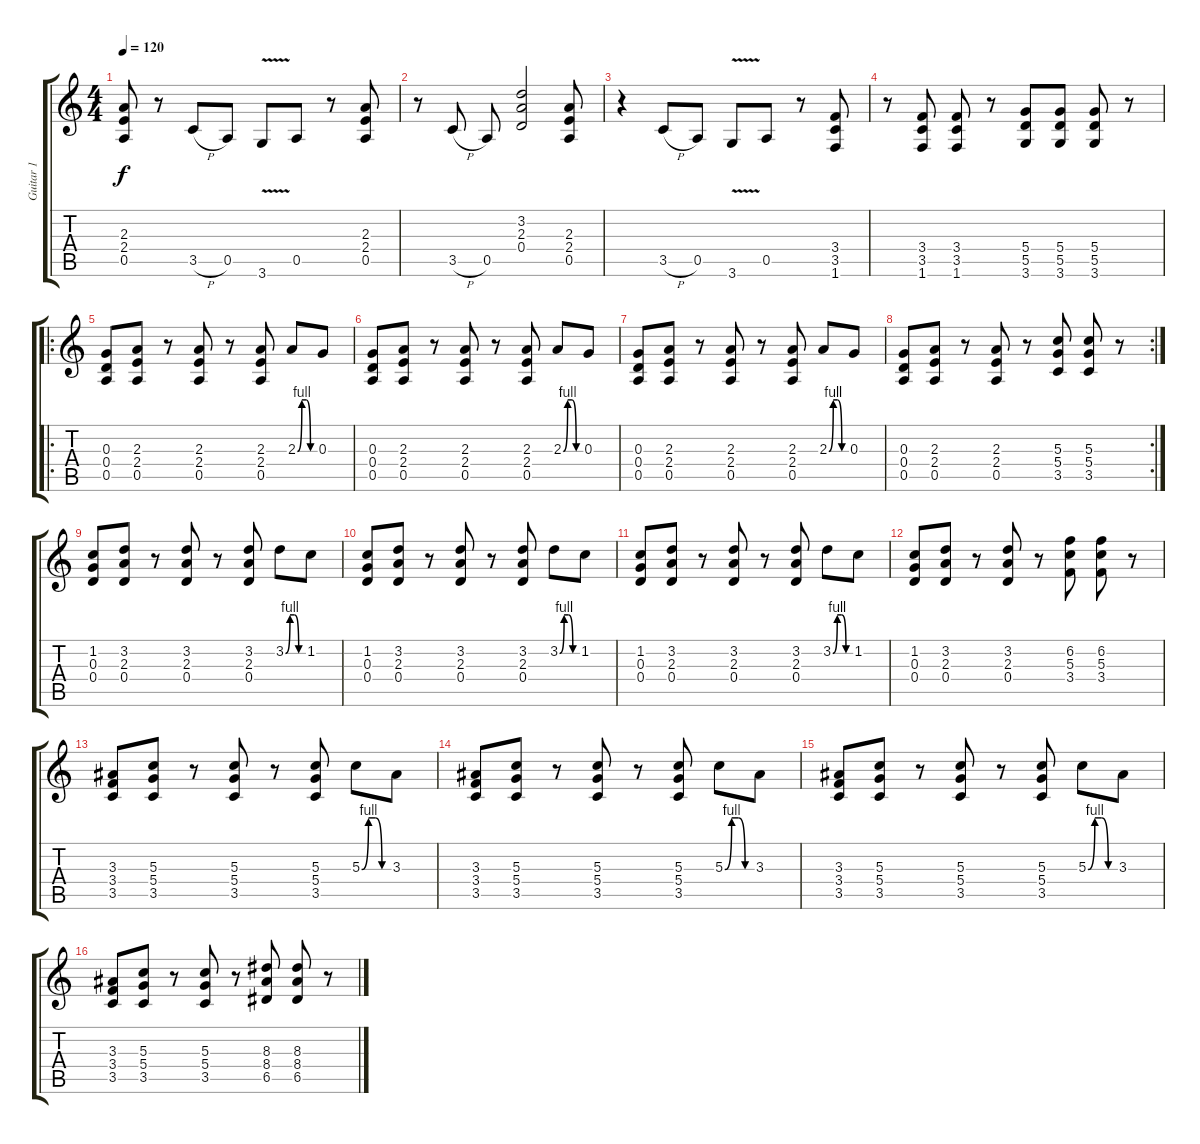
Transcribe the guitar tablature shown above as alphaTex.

\track ("Guitar 1" "Guitar 1") {instrument distortionguitar}
\staff {score tabs}
\tuning (E4 B3 G3 D3 A2 E2) {hide}
\ts (4 4)
\tempo 120
\clef g2
\ks c
(2.3 2.4 0.5).8{dy f} r.8 3.5{h}.8 0.5.8 3.6{v}.8 0.5.8 r.8 (2.3 2.4 0.5).8 |
r.8 3.5{h}.8 0.5.8 (3.2 2.3 0.4).2 (2.3 2.4 0.5).8 |
r.4 3.5{h}.8 0.5.8 3.6{v}.8 0.5.8 r.8 (3.4 3.5 1.6).8 |
r.8 (3.4 3.5 1.6).8 (3.4 3.5 1.6).8 r.8 (5.4 5.5 3.6).8 (5.4 5.5 3.6).8 (5.4 5.5 3.6).8 r.8 |
\ro
(0.3 0.4 0.5).8{volume 13} (2.3 2.4 0.5).8 r.8 (2.3 2.4 0.5).8 r.8 (2.3 2.4 0.5).8 2.3{be (custom 0 0 15 4 30 4 45 0 60 0)}.8 0.3.8 |
(0.3 0.4 0.5).8 (2.3 2.4 0.5).8 r.8 (2.3 2.4 0.5).8 r.8 (2.3 2.4 0.5).8 2.3{be (custom 0 0 15 4 30 4 45 0 60 0)}.8 0.3.8 |
(0.3 0.4 0.5).8 (2.3 2.4 0.5).8 r.8 (2.3 2.4 0.5).8 r.8 (2.3 2.4 0.5).8 2.3{be (custom 0 0 15 4 30 4 45 0 60 0)}.8 0.3.8 |
\rc 2
(0.3 0.4 0.5).8 (2.3 2.4 0.5).8 r.8 (2.3 2.4 0.5).8 r.8 (5.3 5.4 3.5).8 (5.3 5.4 3.5).8 r.8 |
(1.2 0.3 0.4).8 (3.2 2.3 0.4).8 r.8 (3.2 2.3 0.4).8 r.8 (3.2 2.3 0.4).8 3.2{be (custom 0 0 15 4 30 4 45 0 60 0)}.8 1.2.8 |
(1.2 0.3 0.4).8 (3.2 2.3 0.4).8 r.8 (3.2 2.3 0.4).8 r.8 (3.2 2.3 0.4).8 3.2{be (custom 0 0 15 4 30 4 45 0 60 0)}.8 1.2.8 |
(1.2 0.3 0.4).8 (3.2 2.3 0.4).8 r.8 (3.2 2.3 0.4).8 r.8 (3.2 2.3 0.4).8 3.2{be (custom 0 0 15 4 30 4 45 0 60 0)}.8 1.2.8 |
(1.2 0.3 0.4).8 (3.2 2.3 0.4).8 r.8 (3.2 2.3 0.4).8 r.8 (6.2 5.3 3.4).8 (6.2 5.3 3.4).8 r.8 |
(3.3 3.4 3.5).8 (5.3 5.4 3.5).8 r.8 (5.3 5.4 3.5).8 r.8 (5.3 5.4 3.5).8 5.3{be (custom 0 0 15 4 30 4 45 0 60 0)}.8 3.3.8 |
(3.3 3.4 3.5).8 (5.3 5.4 3.5).8 r.8 (5.3 5.4 3.5).8 r.8 (5.3 5.4 3.5).8 5.3{be (custom 0 0 15 4 30 4 45 0 60 0)}.8 3.3.8 |
(3.3 3.4 3.5).8 (5.3 5.4 3.5).8 r.8 (5.3 5.4 3.5).8 r.8 (5.3 5.4 3.5).8 5.3{be (custom 0 0 15 4 30 4 45 0 60 0)}.8 3.3.8 |
(3.3 3.4 3.5).8 (5.3 5.4 3.5).8 r.8 (5.3 5.4 3.5).8 r.8 (8.3 8.4 6.5).8 (8.3 8.4 6.5).8 r.8
